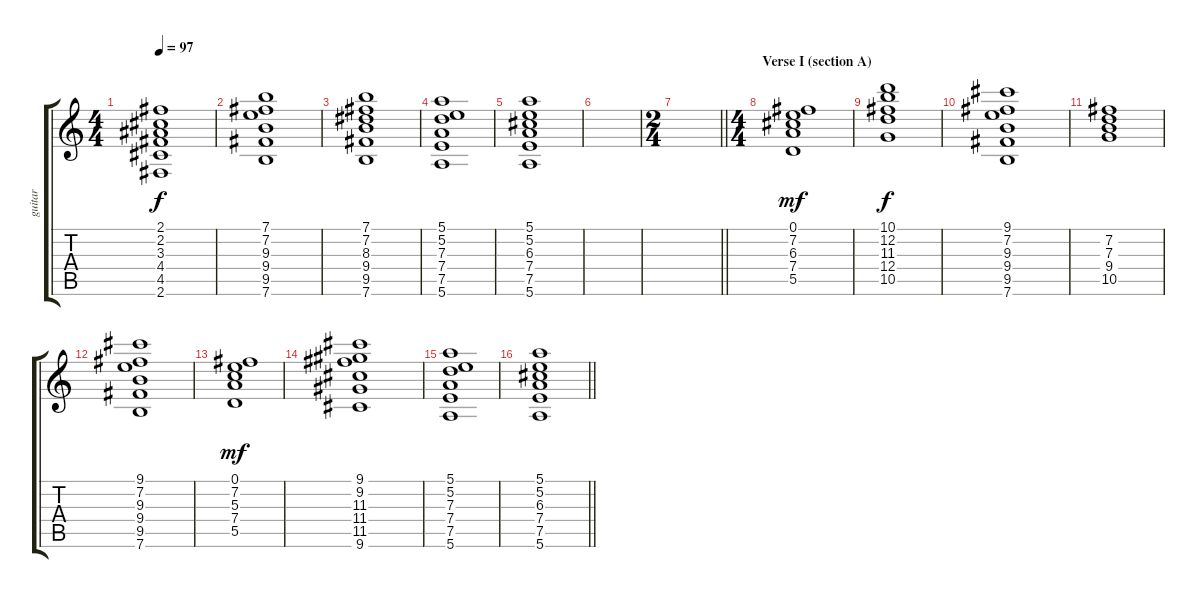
\track ("guitar" "guitar") {instrument overdrivenguitar}
\staff {score tabs}
\tuning (E4 B3 G3 D3 A2 E2) {hide}
\ts (4 4)
\tempo 97
\clef g2
\ks c
(2.1 2.2 3.3 4.4 4.5 2.6).1{dy f} |
(7.1 7.2 9.3 9.4 9.5 7.6).1 |
(7.1 7.2 8.3 9.4 9.5 7.6).1 |
(5.1 5.2 7.3 7.4 7.5 5.6).1 |
(5.1 5.2 6.3 7.4 7.5 5.6).1 |
|
\ts (2 4)
\barLineRight lightlight
|
\ts (4 4)
\section ("" "Verse I (section A)")
(0.1 7.2 6.3 7.4 5.5).1{dy mf} |
(10.1 12.2 11.3 12.4 10.5).1{dy f} |
(9.1 7.2 9.3 9.4 9.5 7.6).1 |
(7.2 7.3 9.4 10.5).1 |
(9.1 7.2 9.3 9.4 9.5 7.6).1 |
(0.1 7.2 5.3 7.4 5.5).1{dy mf} |
(9.1 9.2 11.3 11.4 11.5 9.6).1 |
(5.1 5.2 7.3 7.4 7.5 5.6).1 |
\barLineRight lightlight
(5.1 5.2 6.3 7.4 7.5 5.6).1
